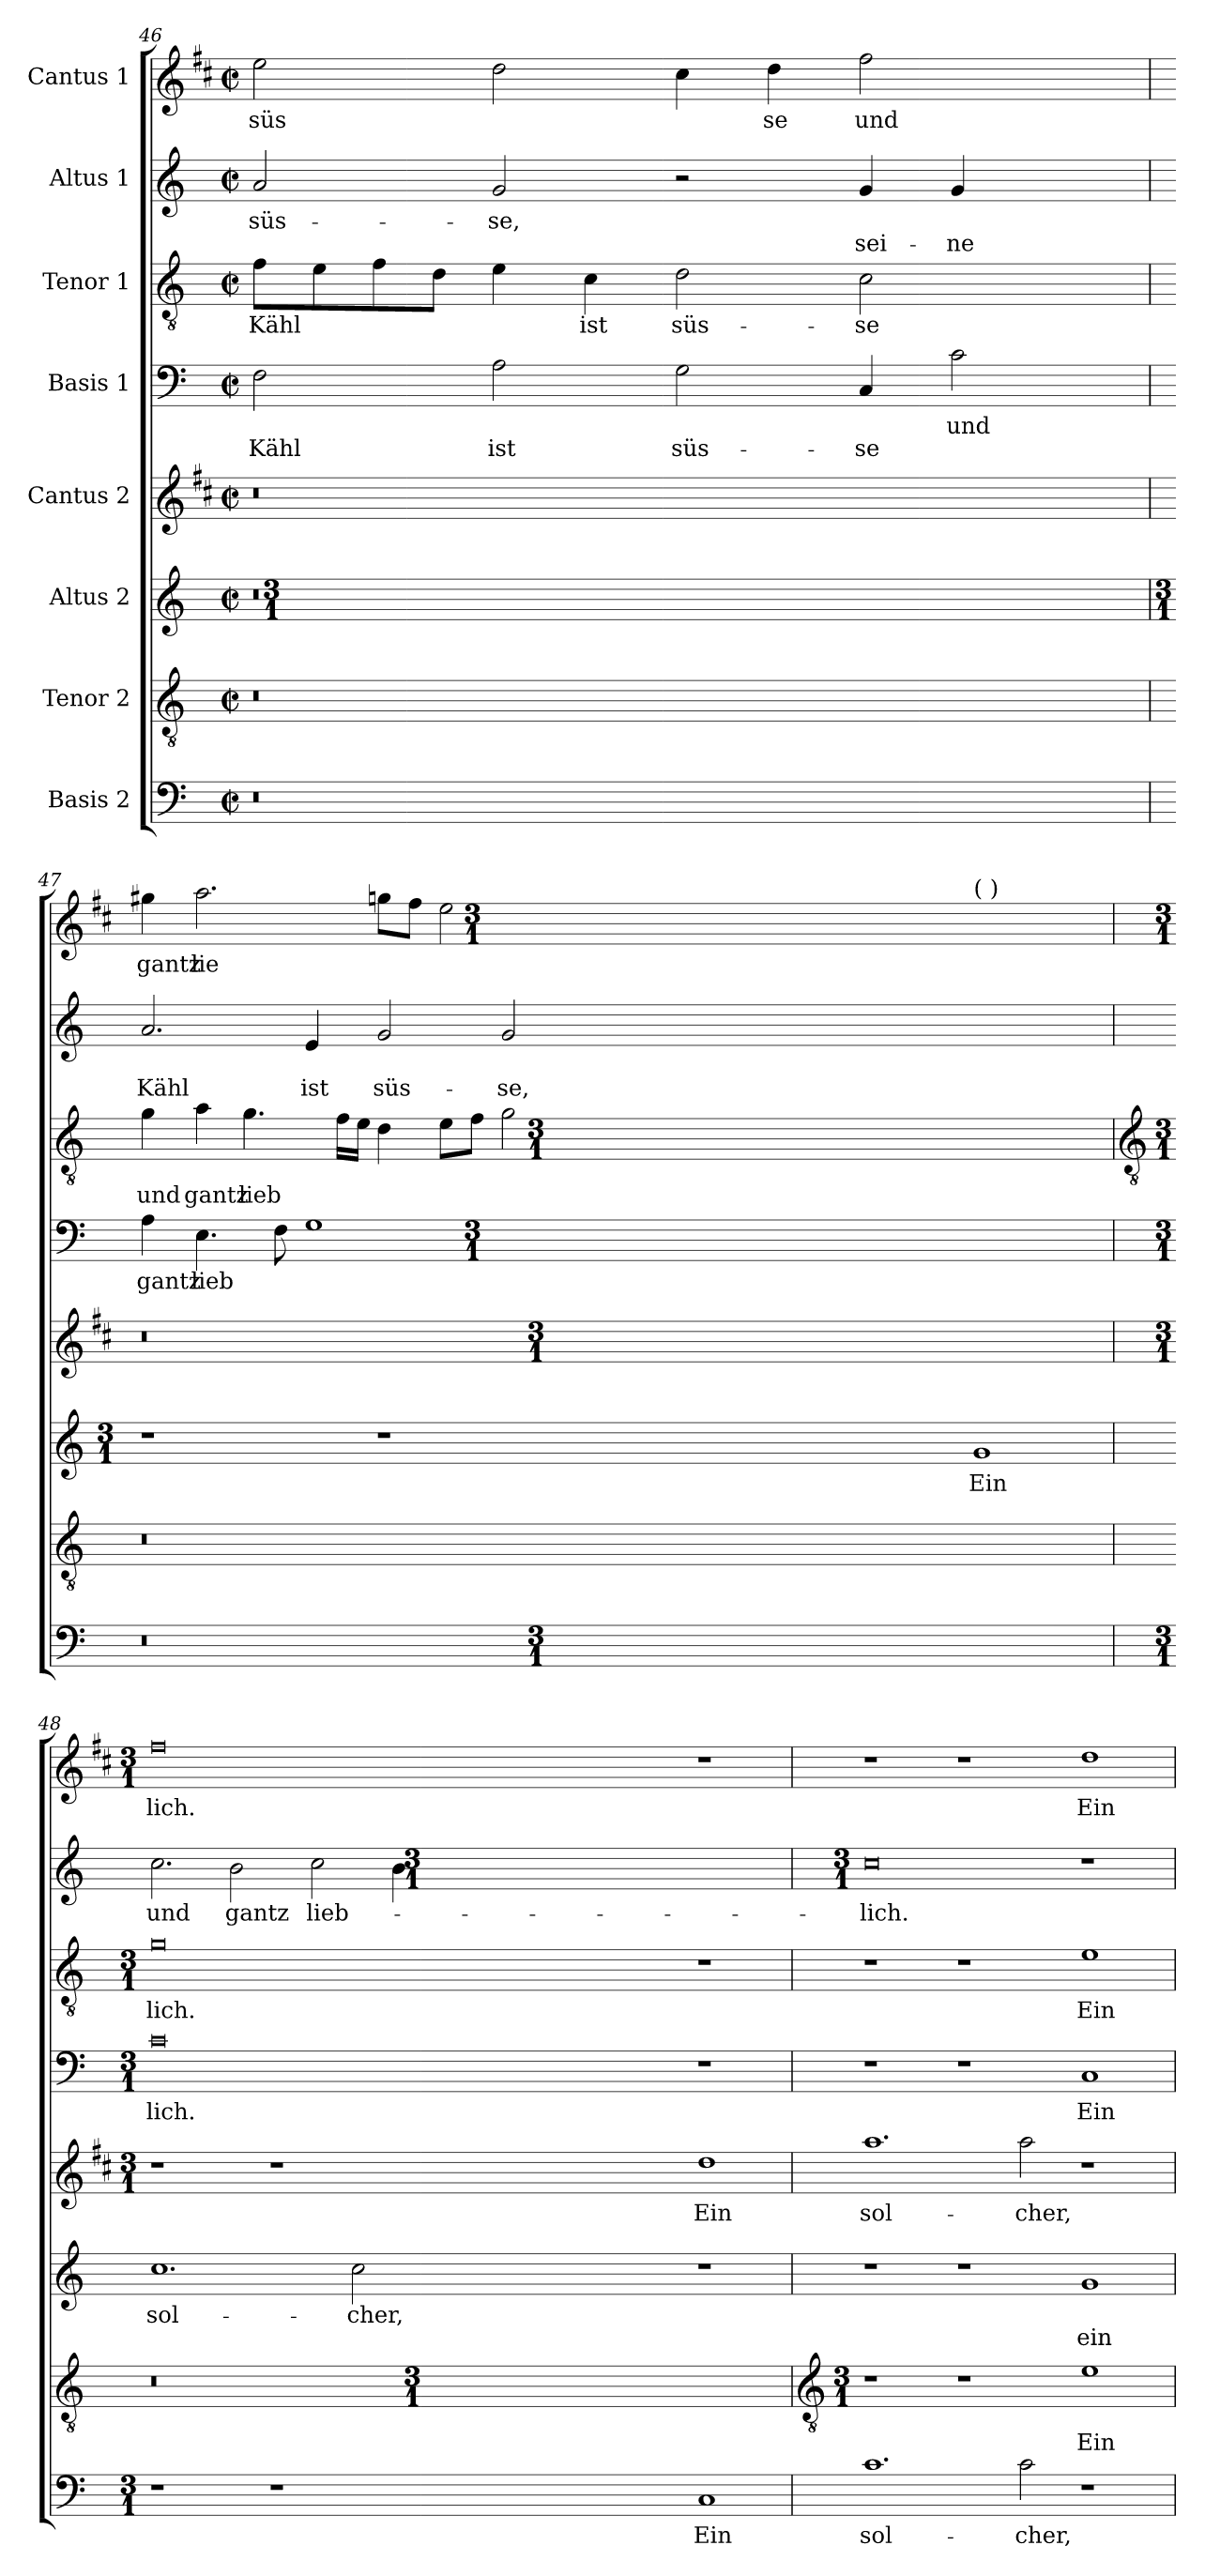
**kern	**text	**kern	**text	**kern	**text	**text	**kern	**text	**kern	**text	**text	**kern	**text	**kern	**text	**text	**kern	**text
*part8	*part8	*part7	*part7	*part6	*part6	*part6	*part5	*part5	*part4	*part4	*part4	*part3	*part3	*part2	*part2	*part2	*part1	*part1
*staff8	*staff8	*staff7	*staff7	*staff6	*staff6	*staff6	*staff5	*staff5	*staff4	*staff4	*staff4	*staff3	*staff3	*staff2	*staff2	*staff2	*staff1	*staff1
*I"Basis 2	*	*I"Tenor 2	*	*I"Altus 2	*	*	*I"Cantus 2	*	*I"Basis 1	*	*	*I"Tenor 1	*	*I"Altus 1	*	*	*I"Cantus 1	*
!!LO:LB:g=z
*clefF4	*	*clefGv2	*	*clefG2	*	*	*clefG2	*	*clefF4	*	*	*clefGv2	*	*clefG2	*	*	*clefG2	*
*	*	*	*	*	*	*	*ITrd1c2	*	*	*	*	*	*	*	*	*	*ITrd1c2	*
*k[]	*	*k[]	*	*k[]	*	*	*k[]	*	*k[]	*	*	*k[]	*	*k[]	*	*	*k[]	*
*C:	*	*C:	*	*C:	*	*	*C:	*	*C:	*	*	*C:	*	*C:	*	*	*C:	*
*M4/2	*	*M4/2	*	*M4/2	*	*	*M4/2	*	*M4/2	*	*	*M4/2	*	*M4/2	*	*	*M4/2	*
*met(c|)	*	*met(c|)	*	*met(c|)	*	*	*met(c|)	*	*met(c|)	*	*	*met(c|)	*	*met(c|)	*	*	*met(c|)	*
=46	=46	=46	=46	=46	=46	=46	=46	=46	=46	=46	=46	=46	=46	=46	=46	=46	=46	=46
!	!	!	!	!	!	!	!	!	!	!	!LO:LY:b	!	!LO:LY:b	!	!LO:LY:b	!	!	!LO:LY:b
0r	.	0r	.	0r	.	.	0r	.	2F	.	Kähl	8fL	Kähl	2a	süs-	.	2dd	süs
.	.	.	.	.	.	.	.	.	.	.	.	8e	.	.	.	.	.	.
.	.	.	.	.	.	.	.	.	.	.	.	8f	.	.	.	.	.	.
.	.	.	.	.	.	.	.	.	.	.	.	8dJ	.	.	.	.	.	.
!	!	!	!	!	!	!	!	!	!	!	!LO:LY:b	!	!	!	!LO:LY:b	!	!	!
.	.	.	.	.	.	.	.	.	2A	.	ist	4e	.	2g	-se,	.	2cc	.
!	!	!	!	!	!	!	!	!	!	!	!	!	!LO:LY:b	!	!	!	!	!
.	.	.	.	.	.	.	.	.	.	.	.	4c	ist	.	.	.	.	.
!	!	!	!	!	!	!	!	!	!	!	!LO:LY:b	!	!LO:LY:b	!	!	!	!	!
.	.	.	.	.	.	.	.	.	2G	.	süs-	2d	süs-	2r	.	.	4b	.
!	!	!	!	!	!	!	!	!	!	!	!	!	!	!	!	!	!	!LO:LY:b
.	.	.	.	.	.	.	.	.	.	.	.	.	.	.	.	.	4cc	se
!	!	!	!	!	!	!	!	!	!	!	!LO:LY:b	!	!LO:LY:b	!	!	!LO:LY:b	!	!LO:LY:b
.	.	.	.	.	.	.	.	.	4C	.	-se	2c	-se	4g	.	sei-	2ee	und
!	!	!	!	!	!	!	!	!	!	!LO:LY:b	!	!	!	!	!	!LO:LY:b	!	!
.	.	.	.	.	.	.	.	.	2c	und	.	.	.	4g	.	-ne	.	.
*	*	*	*	*M3/1	*	*	*	*	*	*	*	*	*	*	*	*	*	*
4ryy	.	4ryy	.	4ryy	.	.	4ryy	.	.	.	.	4ryy	.	4ryy	.	.	4ryy	.
!!LO:LB:g=z
=47	=47	=47	=47	=47	=47	=47	=47	=47	=47	=47	=47	=47	=47	=47	=47	=47	=47	=47
*	*	*	*	*M3/1	*	*	*	*	*	*	*	*	*	*	*	*	*	*
!	!	!	!	!	!	!	!	!	!	!LO:LY:b	!	!	!LO:LY:b	!	!	!LO:LY:b	!	!LO:LY:b
0r	.	0r	.	1r	.	.	0r	.	4A	gantz	.	4g	und	2.a	.	Kähl	4ff#X	gantz
!	!	!	!	!	!	!	!	!	!	!LO:LY:b	!	!	!LO:LY:b	!	!	!	!	!LO:LY:b
.	.	.	.	.	.	.	.	.	4.E	lieb	.	4a	gantz	.	.	.	2.gg	lie
!	!	!	!	!	!	!	!	!	!	!	!	!	!LO:LY:b	!	!	!	!	!
.	.	.	.	.	.	.	.	.	.	.	.	4.g	lieb	.	.	.	.	.
.	.	.	.	.	.	.	.	.	8F	.	.	.	.	.	.	.	.	.
!	!	!	!	!	!	!	!	!	!	!	!	!	!	!	!	!LO:LY:b	!	!
.	.	.	.	.	.	.	.	.	1G	.	.	.	.	4e	.	ist	.	.
.	.	.	.	.	.	.	.	.	.	.	.	16fLL	.	.	.	.	.	.
.	.	.	.	.	.	.	.	.	.	.	.	16eJJ	.	.	.	.	.	.
!	!	!	!	!	!	!	!	!	!	!	!	!	!	!	!	!	!LO:TX:a:t=(  )	!
!	!	!	!	!	!	!	!	!	!	!	!	!	!	!	!	!LO:LY:b	!	!
.	.	.	.	1r	.	.	.	.	.	.	.	4d	.	2g	.	süs-	8ffL	.
.	.	.	.	.	.	.	.	.	.	.	.	.	.	.	.	.	8eeJ	.
.	.	.	.	.	.	.	.	.	.	.	.	8eL	.	.	.	.	2dd	.
.	.	.	.	.	.	.	.	.	.	.	.	8fJ	.	.	.	.	.	.
!	!	!	!	!	!	!	!	!	!	!	!	!	!	!	!	!LO:LY:b	!	!
.	.	.	.	.	.	.	.	.	.	.	.	2g	.	2g	.	-se,	.	.
*	*	*	*	*	*	*	*	*	*M3/1	*	*	*	*	*	*	*	*M3/1	*
.	.	.	.	.	.	.	.	.	1ryy	.	.	.	.	.	.	.	1ryy	.
*M3/1	*	*	*	*	*	*	*M3/1	*	*	*	*	*M3/1	*	*	*	*	*	*
!	!	!	!	!	!LO:LY:b	!	!	!	!	!	!	!	!	!	!	!	!	!
1ryy	.	1ryy	.	1g	Ein	.	1ryy	.	.	.	.	1ryy	.	1ryy	.	.	.	.
.	.	.	.	.	.	.	.	.	4ryy	.	.	.	.	.	.	.	4ryy	.
!!LO:LB:g=z
=48	=48	=48	=48	=48	=48	=48	=48	=48	=48	=48	=48	=48	=48	=48	=48	=48	=48	=48
*	*	*	*	*	*	*	*	*	*	*	*	*clefGv2	*	*	*	*	*	*
*M3/1	*	*	*	*	*	*	*M3/1	*	*M3/1	*	*	*M3/1	*	*	*	*	*M3/1	*
!	!	!	!	!	!LO:LY:b	!	!	!	!	!LO:LY:b	!	!	!LO:LY:b	!	!LO:LY:b	!	!	!LO:LY:b
1r	.	0r	.	1.cc	sol-	.	1r	.	0c	lich.	.	0g	lich.	2.cc	und	.	0ee	lich.
!	!	!	!	!	!	!	!	!	!	!	!	!	!	!	!LO:LY:b	!	!	!
.	.	.	.	.	.	.	.	.	.	.	.	.	.	2b	gantz	.	.	.
1r	.	.	.	.	.	.	1r	.	.	.	.	.	.	.	.	.	.	.
!	!	!	!	!	!	!	!	!	!	!	!	!	!	!	!LO:LY:b	!	!	!
.	.	.	.	.	.	.	.	.	.	.	.	.	.	2cc	lieb-	.	.	.
!	!	!	!	!	!LO:LY:b	!	!	!	!	!	!	!	!	!	!	!	!	!
.	.	.	.	2cc	-cher,	.	.	.	.	.	.	.	.	.	.	.	.	.
.	.	.	.	.	.	.	.	.	.	.	.	.	.	4b	.	.	.	.
*	*	*M3/1	*	*	*	*	*	*	*	*	*	*	*	*M3/1	*	*	*	*
!	!LO:LY:b	!	!	!	!	!	!	!LO:LY:b	!	!	!	!	!	!	!	!	!	!
1C	Ein	1ryy	.	1r	.	.	1cc	Ein	1r	.	.	1r	.	1ryy	.	.	1r	.
!!LO:LB:g=z
=49	=49	=49	=49	=49	=49	=49	=49	=49	=49	=49	=49	=49	=49	=49	=49	=49	=49	=49
*	*	*clefGv2	*	*	*	*	*	*	*	*	*	*	*	*	*	*	*	*
*	*	*M3/1	*	*	*	*	*	*	*	*	*	*	*	*M3/1	*	*	*	*
!	!LO:LY:b	!	!	!	!	!	!	!LO:LY:b	!	!	!	!	!	!	!LO:LY:b	!	!	!
1.c	sol-	1r	.	1r	.	.	1.gg	sol-	1r	.	.	1r	.	0cc	-lich.	.	1r	.
.	.	1r	.	1r	.	.	.	.	1r	.	.	1r	.	.	.	.	1r	.
!	!LO:LY:b	!	!	!	!	!	!	!LO:LY:b	!	!	!	!	!	!	!	!	!	!
2c	-cher,	.	.	.	.	.	2gg	-cher,	.	.	.	.	.	.	.	.	.	.
!	!	!	!LO:LY:b	!	!	!LO:LY:b	!	!	!	!LO:LY:b	!	!	!LO:LY:b	!	!	!	!	!LO:LY:b
1r	.	1e	Ein	1g	.	ein	1r	.	1C	Ein	.	1e	Ein	1r	.	.	1cc	Ein
=	=	=	=	=	=	=	=	=	=	=	=	=	=	=	=	=	=	=
*-	*-	*-	*-	*-	*-	*-	*-	*-	*-	*-	*-	*-	*-	*-	*-	*-	*-	*-
